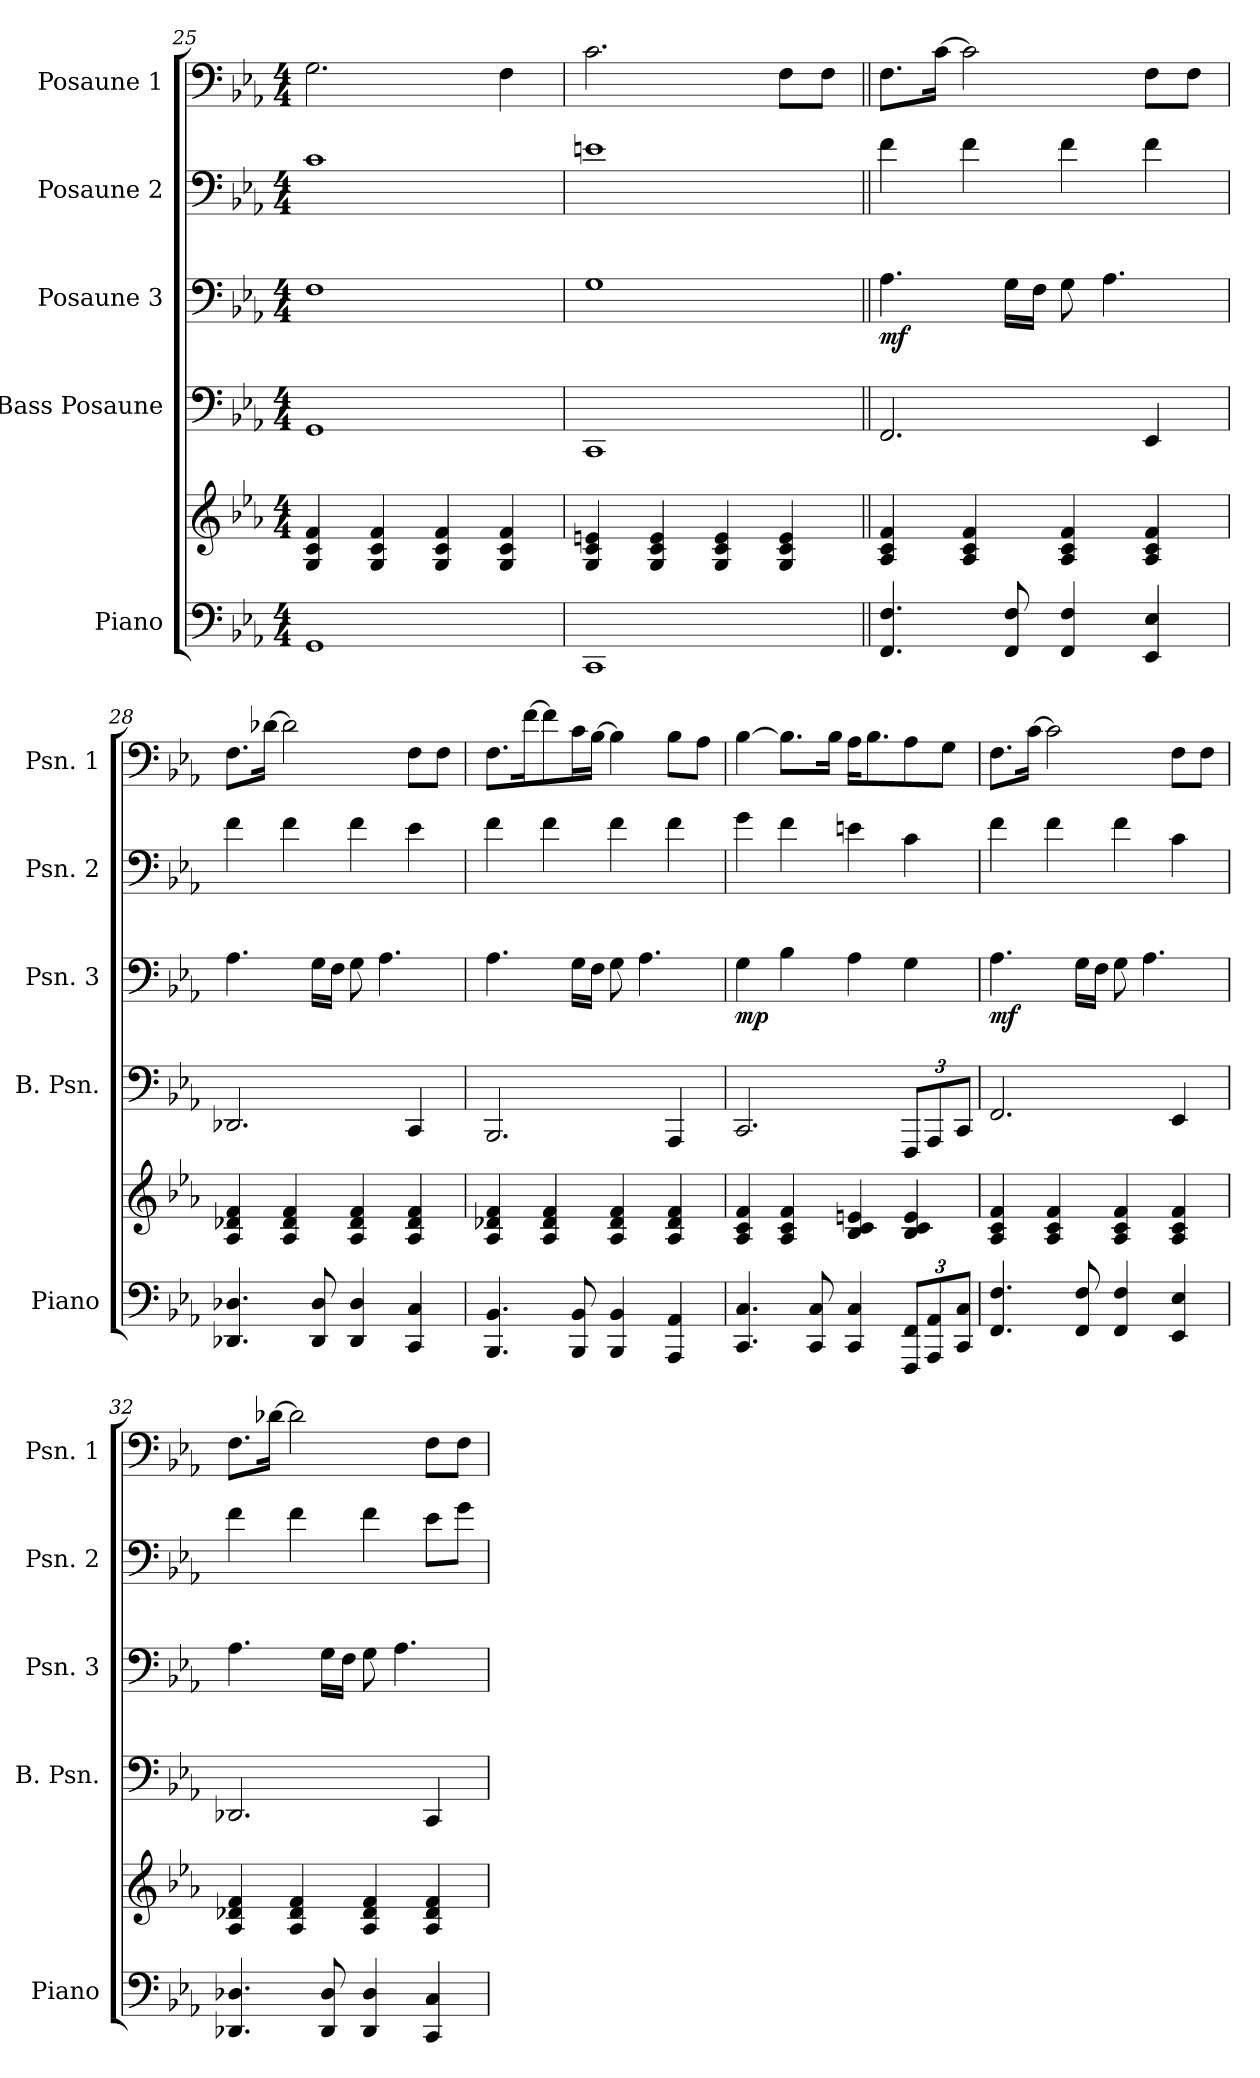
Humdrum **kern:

**kern	**kern	**kern	**kern	**dynam	**kern	**kern
*part5	*part5	*part4	*part3	*part3	*part2	*part1
*staff6	*staff5	*staff4	*staff3	*staff3	*staff2	*staff1
*I"Piano	*	*I"Bass Posaune	*I"Posaune 3	*	*I"Posaune 2	*I"Posaune 1
*I'Piano	*	*I'B. Psn.	*I'Psn. 3	*	*I'Psn. 2	*I'Psn. 1
*clefF4	*clefG2	*clefF4	*clefF4	*	*clefF4	*clefF4
*k[b-e-a-]	*k[b-e-a-]	*k[b-e-a-]	*k[b-e-a-]	*	*k[b-e-a-]	*k[b-e-a-]
*E-:	*E-:	*E-:	*E-:	*	*E-:	*E-:
*M4/4	*M4/4	*M4/4	*M4/4	*	*M4/4	*M4/4
=25	=25	=25	=25	=25	=25	=25
1GG	4G/ 4c/ 4f/	1GG	1F	.	1c	2.G\
.	4G/ 4c/ 4f/	.	.	.	.	.
.	4G/ 4c/ 4f/	.	.	.	.	.
.	4G/ 4c/ 4f/	.	.	.	.	4F\
=26	=26	=26	=26	=26	=26	=26
1CC	4G/ 4c/ 4en/	1CC	1G	.	1en	2.c\
.	4G/ 4c/ 4e/	.	.	.	.	.
.	4G/ 4c/ 4e/	.	.	.	.	.
.	4G/ 4c/ 4e/	.	.	.	.	8F\L
.	.	.	.	.	.	8F\J
!!LO:LB:g=z
=27||	=27||	=27||	=27||	=27||	=27||	=27||
!	!	!	!	!LO:DY:b	!	!
4.FF/ 4.F/	4A-/ 4c/ 4f/	2.FF/	4.A-\	mf	4f\	8.F\L
.	.	.	.	.	.	[16c\Jk
.	4A-/ 4c/ 4f/	.	.	.	4f\	2c\]
8FF/ 8F/	.	.	16G\LL	.	.	.
.	.	.	16F\JJ	.	.	.
4FF/ 4F/	4A-/ 4c/ 4f/	.	8G\	.	4f\	.
.	.	.	4.A-\	.	.	.
4EE-/ 4E-/	4A-/ 4c/ 4f/	4EE-/	.	.	4f\	8F\L
.	.	.	.	.	.	8F\J
=28	=28	=28	=28	=28	=28	=28
4.DD-X/ 4.D-X/	4A-/ 4d-X/ 4f/	2.DD-X/	4.A-\	.	4f\	8.F\L
.	.	.	.	.	.	[16d-X\Jk
.	4A-/ 4d-/ 4f/	.	.	.	4f\	2d-\]
8DD-/ 8D-/	.	.	16G\LL	.	.	.
.	.	.	16F\JJ	.	.	.
4DD-/ 4D-/	4A-/ 4d-/ 4f/	.	8G\	.	4f\	.
.	.	.	4.A-\	.	.	.
4CC/ 4C/	4A-/ 4d-/ 4f/	4CC/	.	.	4e-\	8F\L
.	.	.	.	.	.	8F\J
=29	=29	=29	=29	=29	=29	=29
4.BBB-/ 4.BB-/	4A-/ 4d-X/ 4f/	2.BBB-/	4.A-\	.	4f\	8.F\L
.	.	.	.	.	.	[16f\K
.	4A-/ 4d-/ 4f/	.	.	.	4f\	8f\]
8BBB-/ 8BB-/	.	.	16G\LL	.	.	16c\L
.	.	.	16F\JJ	.	.	[16B-\JJ
4BBB-/ 4BB-/	4A-/ 4d-/ 4f/	.	8G\	.	4f\	4B-\]
.	.	.	4.A-\	.	.	.
4AAA-/ 4AA-/	4A-/ 4d-/ 4f/	4AAA-/	.	.	4f\	8B-\L
.	.	.	.	.	.	8A-\J
=30	=30	=30	=30	=30	=30	=30
!	!	!	!	!LO:DY:b	!	!
4.CC/ 4.C/	4A-/ 4c/ 4f/	2.CC/	4G\	mp	4g\	[4B-\
.	4A-/ 4c/ 4f/	.	4B-\	.	4f\	8.B-\L]
8CC/ 8C/	.	.	.	.	.	.
.	.	.	.	.	.	16B-\Jk
4CC/ 4C/	4B-/ 4c/ 4en/	.	4A-\	.	4en\	16A-\KL
.	.	.	.	.	.	8.B-\
*Xbrackettup	*	*Xbrackettup	*	*	*	*
12FFF/ 12FF/L	4B-/ 4c/ 4e/	12FFF/L	4G\	.	4c\	8A-\
12AAA-/ 12AA-/	.	12AAA-/	.	.	.	.
.	.	.	.	.	.	8G\J
12CC/ 12C/J	.	12CC/J	.	.	.	.
!!LO:PB:g=z
=31	=31	=31	=31	=31	=31	=31
!	!	!	!	!LO:DY:b	!	!
4.FF/ 4.F/	4A-/ 4c/ 4f/	2.FF/	4.A-\	mf	4f\	8.F\L
.	.	.	.	.	.	[16c\Jk
.	4A-/ 4c/ 4f/	.	.	.	4f\	2c\]
8FF/ 8F/	.	.	16G\LL	.	.	.
.	.	.	16F\JJ	.	.	.
4FF/ 4F/	4A-/ 4c/ 4f/	.	8G\	.	4f\	.
.	.	.	4.A-\	.	.	.
4EE-/ 4E-/	4A-/ 4c/ 4f/	4EE-/	.	.	4c\	8F\L
.	.	.	.	.	.	8F\J
=32	=32	=32	=32	=32	=32	=32
4.DD-X/ 4.D-X/	4A-/ 4d-X/ 4f/	2.DD-X/	4.A-\	.	4f\	8.F\L
.	.	.	.	.	.	[16d-X\Jk
.	4A-/ 4d-/ 4f/	.	.	.	4f\	2d-\]
8DD-/ 8D-/	.	.	16G\LL	.	.	.
.	.	.	16F\JJ	.	.	.
4DD-/ 4D-/	4A-/ 4d-/ 4f/	.	8G\	.	4f\	.
.	.	.	4.A-\	.	.	.
4CC/ 4C/	4A-/ 4d-/ 4f/	4CC/	.	.	8e-\L	8F\L
.	.	.	.	.	8g\J	8F\J
=	=	=	=	=	=	=
*-	*-	*-	*-	*-	*-	*-
